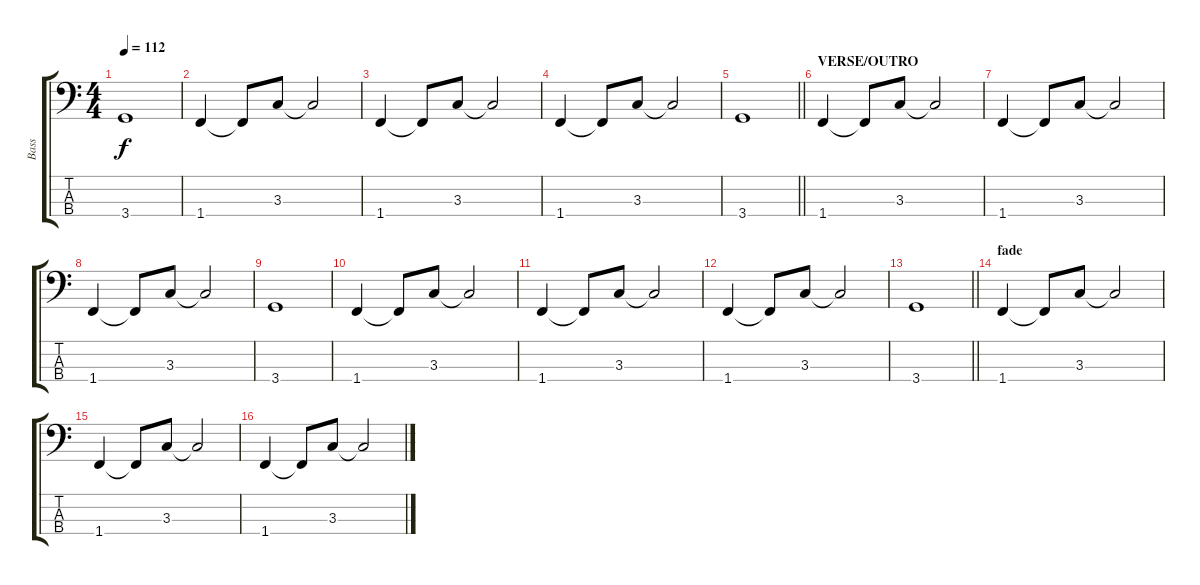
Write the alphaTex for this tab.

\track ("Bass" "Bass") {instrument electricbassfinger}
\staff {score tabs}
\tuning (G2 D2 A1 E1) {hide}
\ts (4 4)
\tempo 112
\clef f4
\ks c
3.4.1{dy f} |
1.4.4 1.4{t}.8 3.3.8 3.3{t}.2 |
1.4.4 1.4{t}.8 3.3.8 3.3{t}.2 |
1.4.4 1.4{t}.8 3.3.8 3.3{t}.2 |
\barLineRight lightlight
3.4.1 |
\section ("" "VERSE/OUTRO")
1.4.4 1.4{t}.8 3.3.8 3.3{t}.2 |
1.4.4 1.4{t}.8 3.3.8 3.3{t}.2 |
1.4.4 1.4{t}.8 3.3.8 3.3{t}.2 |
3.4.1 |
1.4.4 1.4{t}.8 3.3.8 3.3{t}.2 |
1.4.4 1.4{t}.8 3.3.8 3.3{t}.2 |
1.4.4 1.4{t}.8 3.3.8 3.3{t}.2 |
\barLineRight lightlight
3.4.1 |
\section ("" "fade")
1.4.4 1.4{t}.8 3.3.8 3.3{t}.2 |
1.4.4 1.4{t}.8 3.3.8 3.3{t}.2 |
1.4.4 1.4{t}.8 3.3.8 3.3{t}.2
